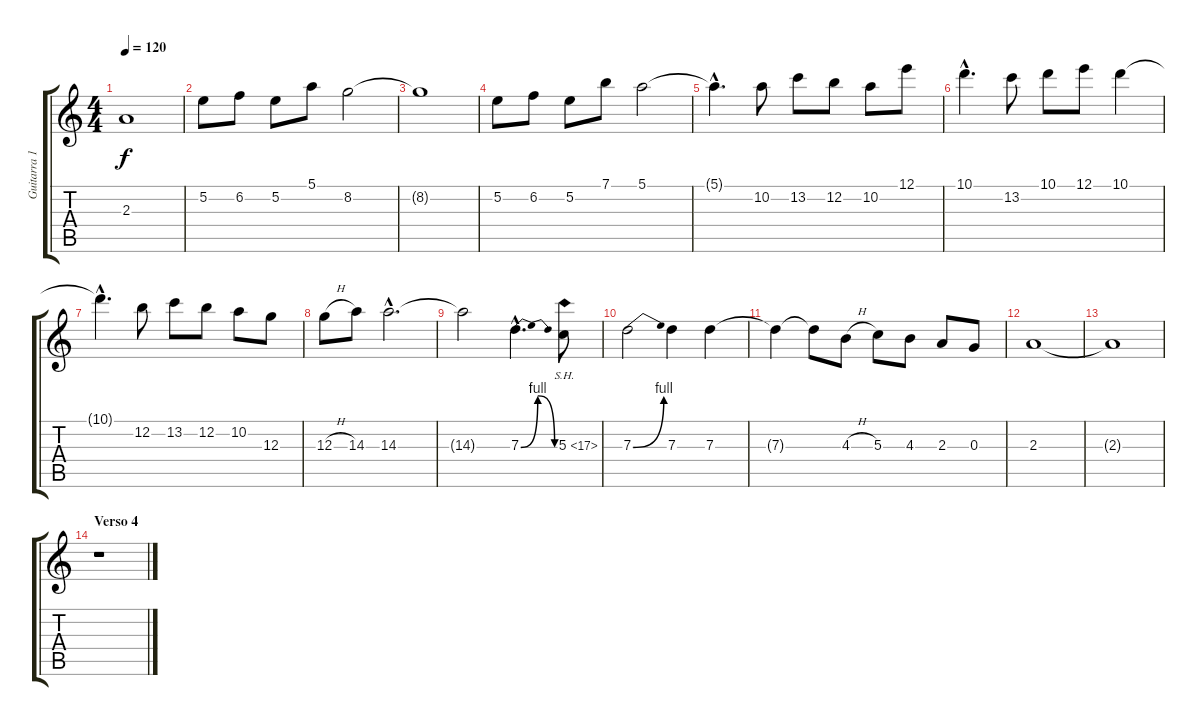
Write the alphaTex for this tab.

\track ("Guitarra 1" "Guitarra 1") {instrument distortionguitar}
\staff {score tabs}
\tuning (E4 B3 G3 D3 A2 E2) {hide}
\ts (4 4)
\tempo 120
\clef g2
\ks c
2.3.1{dy f} |
5.2.8 6.2.8 5.2.8 5.1.8 8.2.2 |
8.2{t}.1 |
5.2.8 6.2.8 5.2.8 7.1.8 5.1.2 |
5.1{hac t}.4{d} 10.2.8 13.2.8 12.2.8 10.2.8 12.1.8 |
10.1{hac}.4{d} 13.2.8 10.1.8 12.1.8 10.1.4 |
10.1{hac t}.4{d} 12.2.8 13.2.8 12.2.8 10.2.8 12.3.8 |
12.3{h}.8 14.3.8 14.3{hac}.2{d} |
14.3{t}.2 7.3{be (bendrelease 0 0 30 4 58 4 60 0) hac}.4{d} 5.3{sh 12}.8 |
7.3{be (bend 0 0 60 4)}.2 7.3.4 7.3.4 |
7.3{t}.4 7.3{t}.8 4.3{h}.8 5.3.8 4.3.8 2.3.8 0.3.8 |
2.3.1 |
2.3{t}.1 |
\section ("" "Verso 4")
r.1
